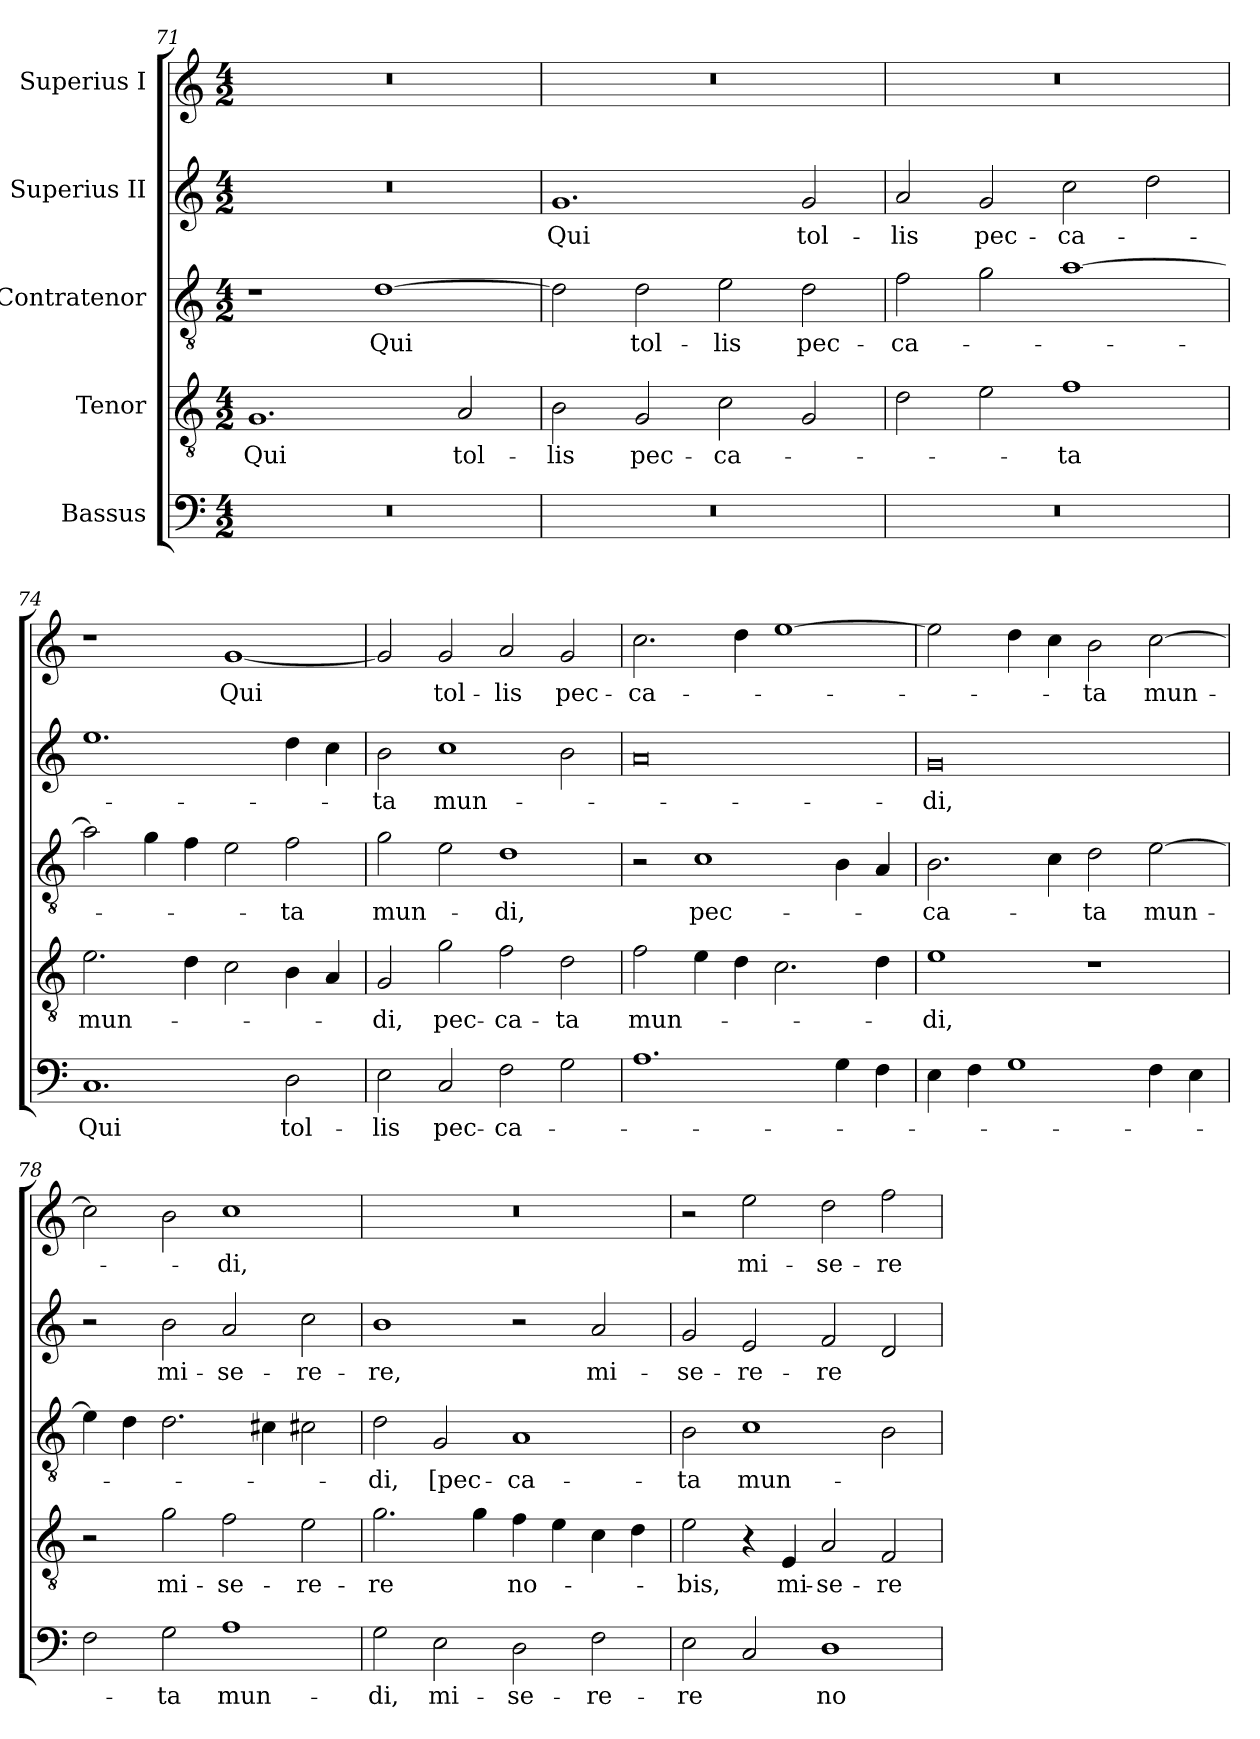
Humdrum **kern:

**kern	**text	**kern	**text	**kern	**text	**kern	**text	**kern	**text
*part5	*part5	*part4	*part4	*part3	*part3	*part2	*part2	*part1	*part1
*staff5	*staff5	*staff4	*staff4	*staff3	*staff3	*staff2	*staff2	*staff1	*staff1
*I"Bassus	*	*I"Tenor	*	*I"Contratenor	*	*I"Superius II	*	*I"Superius I	*
*clefF4	*	*clefGv2	*	*clefGv2	*	*clefG2	*	*clefG2	*
*k[]	*	*k[]	*	*k[]	*	*k[]	*	*k[]	*
*M4/2	*	*M4/2	*	*M4/2	*	*M4/2	*	*M4/2	*
=71	=71	=71	=71	=71	=71	=71	=71	=71	=71
0r	.	1.G/	Qui	1r	.	0r	.	0r	.
.	.	.	.	[1d\	Qui	.	.	.	.
.	.	2A/	tol-	.	.	.	.	.	.
=72	=72	=72	=72	=72	=72	=72	=72	=72	=72
0r	.	2B\	-lis	2d\]	.	1.g/	Qui	0r	.
.	.	2G/	pec-	2d\	tol-	.	.	.	.
.	.	2c\	-ca-	2e\	-lis	.	.	.	.
.	.	2G/	.	2d\	pec-	2g/	tol-	.	.
=73	=73	=73	=73	=73	=73	=73	=73	=73	=73
0r	.	2d\	.	2f\	-ca-	2a/	-lis	0r	.
.	.	2e\	.	2g\	.	2g/	pec-	.	.
.	.	1f\	-ta	[1a\	.	2cc\	-ca-	.	.
.	.	.	.	.	.	2dd\	.	.	.
=74	=74	=74	=74	=74	=74	=74	=74	=74	=74
1.C/	Qui	2.e\	mun-	2a\]	.	1.ee\	.	1r	.
.	.	.	.	4g\	.	.	.	.	.
.	.	4d\	.	4f\	.	.	.	.	.
.	.	2c\	.	2e\	.	.	.	[1g/	Qui
2D\	tol-	4B\	.	2f\	-ta	4dd\	.	.	.
.	.	4A/	.	.	.	4cc\	.	.	.
=75	=75	=75	=75	=75	=75	=75	=75	=75	=75
2E\	-lis	2G/	-di,	2g\	mun-	2b\	-ta	2g/]	.
2C/	pec-	2g\	pec-	2e\	.	1cc\	mun-	2g/	tol-
2F\	-ca-	2f\	-ca-	1d\	-di,	.	.	2a/	-lis
2G\	.	2d\	-ta	.	.	2b\	.	2g/	pec-
=76	=76	=76	=76	=76	=76	=76	=76	=76	=76
1.A\	.	2f\	mun-	2r	.	0a/	.	2.cc\	-ca-
.	.	4e\	.	1c\	pec-	.	.	.	.
.	.	4d\	.	.	.	.	.	4dd\	.
.	.	2.c\	.	.	.	.	.	[1ee\	.
4G\	.	.	.	4B\	.	.	.	.	.
4F\	.	4d\	.	4A/	.	.	.	.	.
=77	=77	=77	=77	=77	=77	=77	=77	=77	=77
4E\	.	1e\	-di,	2.B\	-ca-	0g/	-di,	2ee\]	.
4F\	.	.	.	.	.	.	.	.	.
1G\	.	.	.	.	.	.	.	4dd\	.
.	.	.	.	4c\	.	.	.	4cc\	.
.	.	1r	.	2d\	-ta	.	.	2b\	-ta
4F\	.	.	.	[2e\	mun-	.	.	[2cc\	mun-
4E\	.	.	.	.	.	.	.	.	.
=78	=78	=78	=78	=78	=78	=78	=78	=78	=78
2F\	.	2r	.	4e\]	.	2r	.	2cc\]	.
.	.	.	.	4d\	.	.	.	.	.
2G\	-ta	2g\	mi-	2.d\	.	2b\	mi-	2b\	.
1A\	mun-	2f\	-se-	.	.	2a/	-se-	1cc\	-di,
.	.	.	.	4c#X\	.	.	.	.	.
.	.	2e\	-re-	2c#X\	.	2cc\	-re-	.	.
=79	=79	=79	=79	=79	=79	=79	=79	=79	=79
2G\	-di,	2.g\	-re	2d\	-di,	1b\	-re,	0r	.
2E\	mi-	.	.	2G/	[pec-	.	.	.	.
.	.	4g\	.	.	.	.	.	.	.
2D\	-se-	4f\	no-	1A/	-ca-	2r	.	.	.
.	.	4e\	.	.	.	.	.	.	.
2F\	-re-	4c\	.	.	.	2a/	mi-	.	.
.	.	4d\	.	.	.	.	.	.	.
=80	=80	=80	=80	=80	=80	=80	=80	=80	=80
2E\	-re	2e\	-bis,	2B\	-ta	2g/	-se-	2r	.
2C/	.	4r	.	1c\	mun-	2e/	-re-	2ee\	mi-
.	.	4E/	mi-	.	.	.	.	.	.
1D\	no-	2A/	-se-	.	.	2f/	-re	2dd\	-se-
.	.	2F/	-re-	2B\	.	2d/	.	2ff\	-re-
=	=	=	=	=	=	=	=	=	=
*-	*-	*-	*-	*-	*-	*-	*-	*-	*-
